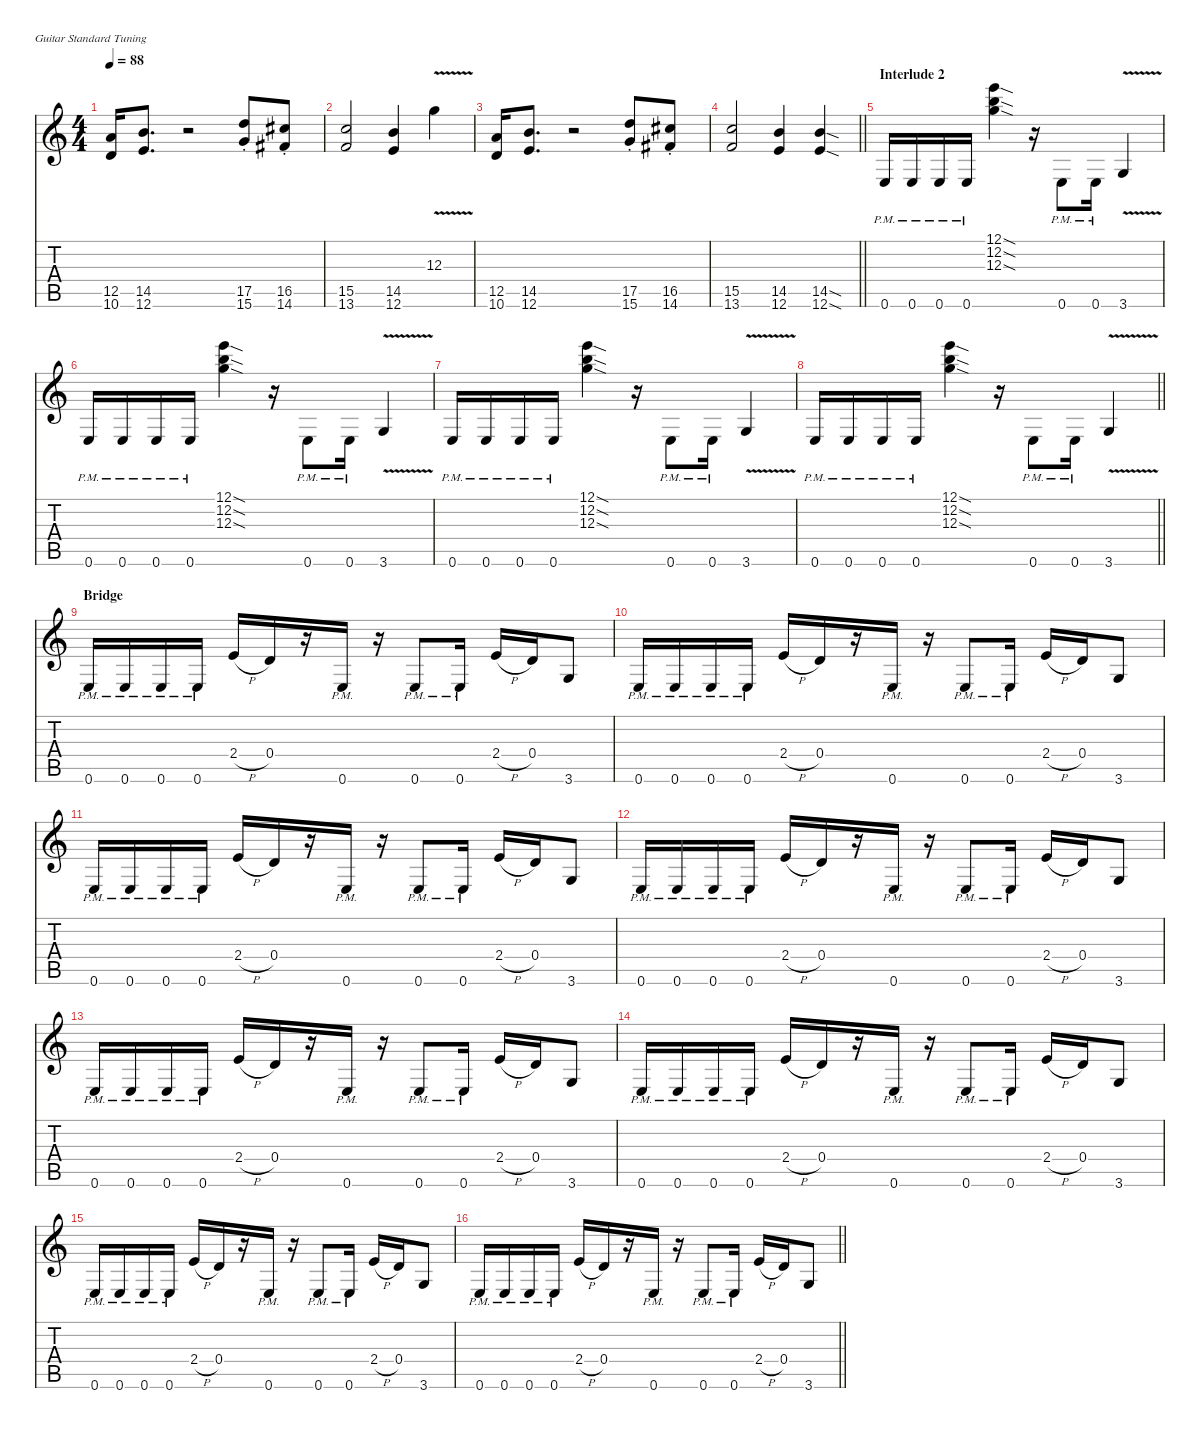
\defaultSystemsLayout 4
\hideDynamics
\bracketExtendMode nobrackets
\singleTrackTrackNamePolicy hidden
\multiTrackTrackNamePolicy hidden
\firstSystemTrackNameMode fullname
\firstSystemTrackNameOrientation horizontal
\otherSystemsTrackNameOrientation horizontal
\track ("Guitar" "dist.guit.") {instrument distortionguitar}
\staff {score tabs}
\tuning (E4 B3 G3 D3 A2 E2)
\ts (4 4)
\tempo 88
\clef g2
\ks c
(12.5 10.6).16{dy f beam Up} (14.5 12.6).8{d beam Up} r.2{beam Up} (17.5{st} 15.6{st}).8{beam Up} (16.5{st acc #} 14.6{st acc #}).8{beam Up} |
(15.5 13.6).2{beam Up} (14.5 12.6).4{beam Up} 12.3{v}.4{beam Down} |
(12.5 10.6).16{beam Up} (14.5 12.6).8{d beam Up} r.2{beam Up} (17.5{st} 15.6{st}).8{beam Up} (16.5{st acc #} 14.6{st acc #}).8{beam Up} |
\barLineRight lightlight
(15.5 13.6).2{beam Up} (14.5 12.6).4{beam Up} (14.5{sod} 12.6{sod}).4{beam Up} |
\section ("" "Interlude 2")
0.6{pm}.16{beam Up} 0.6{pm}.16{beam Up} 0.6{pm}.16{beam Up} 0.6{pm}.16{beam Up} (12.1{sod} 12.2{sod} 12.3{sod}).4{beam Down} r.16{beam Down} 0.6{pm}.8{beam Up} 0.6{pm}.16{beam Up} 3.6{v}.4{beam Up} |
0.6{pm}.16{beam Up} 0.6{pm}.16{beam Up} 0.6{pm}.16{beam Up} 0.6{pm}.16{beam Up} (12.1{sod} 12.2{sod} 12.3{sod}).4{beam Down} r.16{beam Down} 0.6{pm}.8{beam Up} 0.6{pm}.16{beam Up} 3.6{v}.4{beam Up} |
0.6{pm}.16{beam Up} 0.6{pm}.16{beam Up} 0.6{pm}.16{beam Up} 0.6{pm}.16{beam Up} (12.1{sod} 12.2{sod} 12.3{sod}).4{beam Down} r.16{beam Down} 0.6{pm}.8{beam Up} 0.6{pm}.16{beam Up} 3.6{v}.4{beam Up} |
\barLineRight lightlight
0.6{pm}.16{beam Up} 0.6{pm}.16{beam Up} 0.6{pm}.16{beam Up} 0.6{pm}.16{beam Up} (12.1{sod} 12.2{sod} 12.3{sod}).4{beam Down} r.16{beam Down} 0.6{pm}.8{beam Up} 0.6{pm}.16{beam Up} 3.6{v}.4{beam Up} |
\section ("" "Bridge")
0.6{pm}.16{beam Up} 0.6{pm}.16{beam Up} 0.6{pm}.16{beam Up} 0.6{pm}.16{beam Up} 2.4{h}.16{beam Up} 0.4.16{beam Up} r.16{beam Up} 0.6{pm}.16{beam Up} r.16{beam Up} 0.6{pm}.8{beam Up} 0.6{pm}.16{beam Up} 2.4{h}.16{beam Up} 0.4.16{beam Up} 3.6.8{beam Up} |
0.6{pm}.16{beam Up} 0.6{pm}.16{beam Up} 0.6{pm}.16{beam Up} 0.6{pm}.16{beam Up} 2.4{h}.16{beam Up} 0.4.16{beam Up} r.16{beam Up} 0.6{pm}.16{beam Up} r.16{beam Up} 0.6{pm}.8{beam Up} 0.6{pm}.16{beam Up} 2.4{h}.16{beam Up} 0.4.16{beam Up} 3.6.8{beam Up} |
0.6{pm}.16{beam Up} 0.6{pm}.16{beam Up} 0.6{pm}.16{beam Up} 0.6{pm}.16{beam Up} 2.4{h}.16{beam Up} 0.4.16{beam Up} r.16{beam Up} 0.6{pm}.16{beam Up} r.16{beam Up} 0.6{pm}.8{beam Up} 0.6{pm}.16{beam Up} 2.4{h}.16{beam Up} 0.4.16{beam Up} 3.6.8{beam Up} |
0.6{pm}.16{beam Up} 0.6{pm}.16{beam Up} 0.6{pm}.16{beam Up} 0.6{pm}.16{beam Up} 2.4{h}.16{beam Up} 0.4.16{beam Up} r.16{beam Up} 0.6{pm}.16{beam Up} r.16{beam Up} 0.6{pm}.8{beam Up} 0.6{pm}.16{beam Up} 2.4{h}.16{beam Up} 0.4.16{beam Up} 3.6.8{beam Up} |
0.6{pm}.16{beam Up} 0.6{pm}.16{beam Up} 0.6{pm}.16{beam Up} 0.6{pm}.16{beam Up} 2.4{h}.16{beam Up} 0.4.16{beam Up} r.16{beam Up} 0.6{pm}.16{beam Up} r.16{beam Up} 0.6{pm}.8{beam Up} 0.6{pm}.16{beam Up} 2.4{h}.16{beam Up} 0.4.16{beam Up} 3.6.8{beam Up} |
0.6{pm}.16{beam Up} 0.6{pm}.16{beam Up} 0.6{pm}.16{beam Up} 0.6{pm}.16{beam Up} 2.4{h}.16{beam Up} 0.4.16{beam Up} r.16{beam Up} 0.6{pm}.16{beam Up} r.16{beam Up} 0.6{pm}.8{beam Up} 0.6{pm}.16{beam Up} 2.4{h}.16{beam Up} 0.4.16{beam Up} 3.6.8{beam Up} |
0.6{pm}.16{beam Up} 0.6{pm}.16{beam Up} 0.6{pm}.16{beam Up} 0.6{pm}.16{beam Up} 2.4{h}.16{beam Up} 0.4.16{beam Up} r.16{beam Up} 0.6{pm}.16{beam Up} r.16{beam Up} 0.6{pm}.8{beam Up} 0.6{pm}.16{beam Up} 2.4{h}.16{beam Up} 0.4.16{beam Up} 3.6.8{beam Up} |
\barLineRight lightlight
0.6{pm}.16{beam Up} 0.6{pm}.16{beam Up} 0.6{pm}.16{beam Up} 0.6{pm}.16{beam Up} 2.4{h}.16{beam Up} 0.4.16{beam Up} r.16{beam Up} 0.6{pm}.16{beam Up} r.16{beam Up} 0.6{pm}.8{beam Up} 0.6{pm}.16{beam Up} 2.4{h}.16{beam Up} 0.4.16{beam Up} 3.6.8{beam Up}
